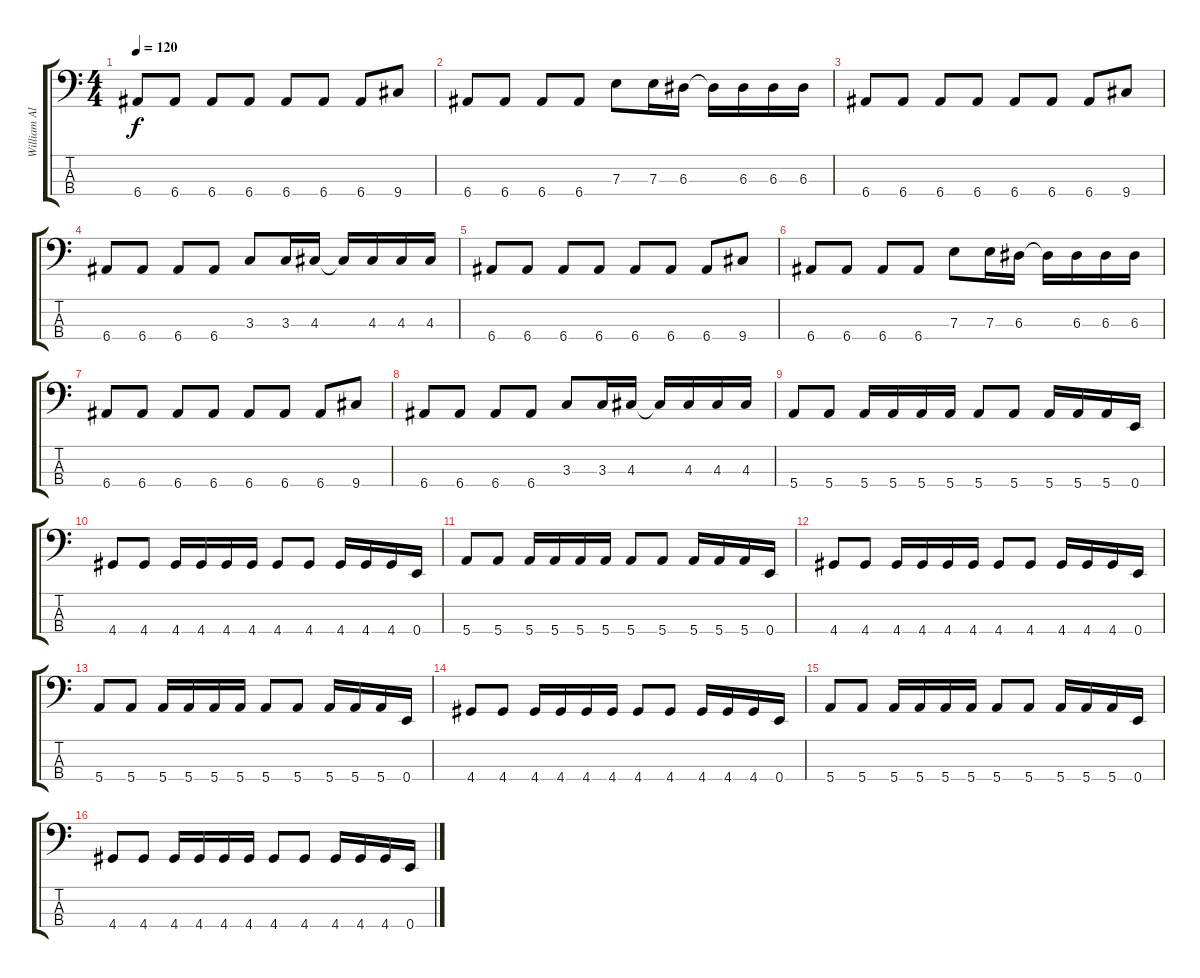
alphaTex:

\track ("William Allen" "William Al") {instrument electricbasspick}
\staff {score tabs}
\tuning (G2 D2 A1 E1) {hide}
\ts (4 4)
\tempo 120
\clef f4
\ks c
6.4.8{dy f} 6.4.8 6.4.8 6.4.8 6.4.8 6.4.8 6.4.8 9.4.8 |
6.4.8 6.4.8 6.4.8 6.4.8 7.3.8 7.3.16 6.3.16 6.3{t}.16 6.3.16 6.3.16 6.3.16 |
6.4.8 6.4.8 6.4.8 6.4.8 6.4.8 6.4.8 6.4.8 9.4.8 |
6.4.8 6.4.8 6.4.8 6.4.8 3.3.8 3.3.16 4.3.16 4.3{t}.16 4.3.16 4.3.16 4.3.16 |
6.4.8 6.4.8 6.4.8 6.4.8 6.4.8 6.4.8 6.4.8 9.4.8 |
6.4.8 6.4.8 6.4.8 6.4.8 7.3.8 7.3.16 6.3.16 6.3{t}.16 6.3.16 6.3.16 6.3.16 |
6.4.8 6.4.8 6.4.8 6.4.8 6.4.8 6.4.8 6.4.8 9.4.8 |
6.4.8 6.4.8 6.4.8 6.4.8 3.3.8 3.3.16 4.3.16 4.3{t}.16 4.3.16 4.3.16 4.3.16 |
5.4.8 5.4.8 5.4.16 5.4.16 5.4.16 5.4.16 5.4.8 5.4.8 5.4.16 5.4.16 5.4.16 0.4.16 |
4.4.8 4.4.8 4.4.16 4.4.16 4.4.16 4.4.16 4.4.8 4.4.8 4.4.16 4.4.16 4.4.16 0.4.16 |
5.4.8 5.4.8 5.4.16 5.4.16 5.4.16 5.4.16 5.4.8 5.4.8 5.4.16 5.4.16 5.4.16 0.4.16 |
4.4.8 4.4.8 4.4.16 4.4.16 4.4.16 4.4.16 4.4.8 4.4.8 4.4.16 4.4.16 4.4.16 0.4.16 |
5.4.8 5.4.8 5.4.16 5.4.16 5.4.16 5.4.16 5.4.8 5.4.8 5.4.16 5.4.16 5.4.16 0.4.16 |
4.4.8 4.4.8 4.4.16 4.4.16 4.4.16 4.4.16 4.4.8 4.4.8 4.4.16 4.4.16 4.4.16 0.4.16 |
5.4.8 5.4.8 5.4.16 5.4.16 5.4.16 5.4.16 5.4.8 5.4.8 5.4.16 5.4.16 5.4.16 0.4.16 |
4.4.8 4.4.8 4.4.16 4.4.16 4.4.16 4.4.16 4.4.8 4.4.8 4.4.16 4.4.16 4.4.16 0.4.16
